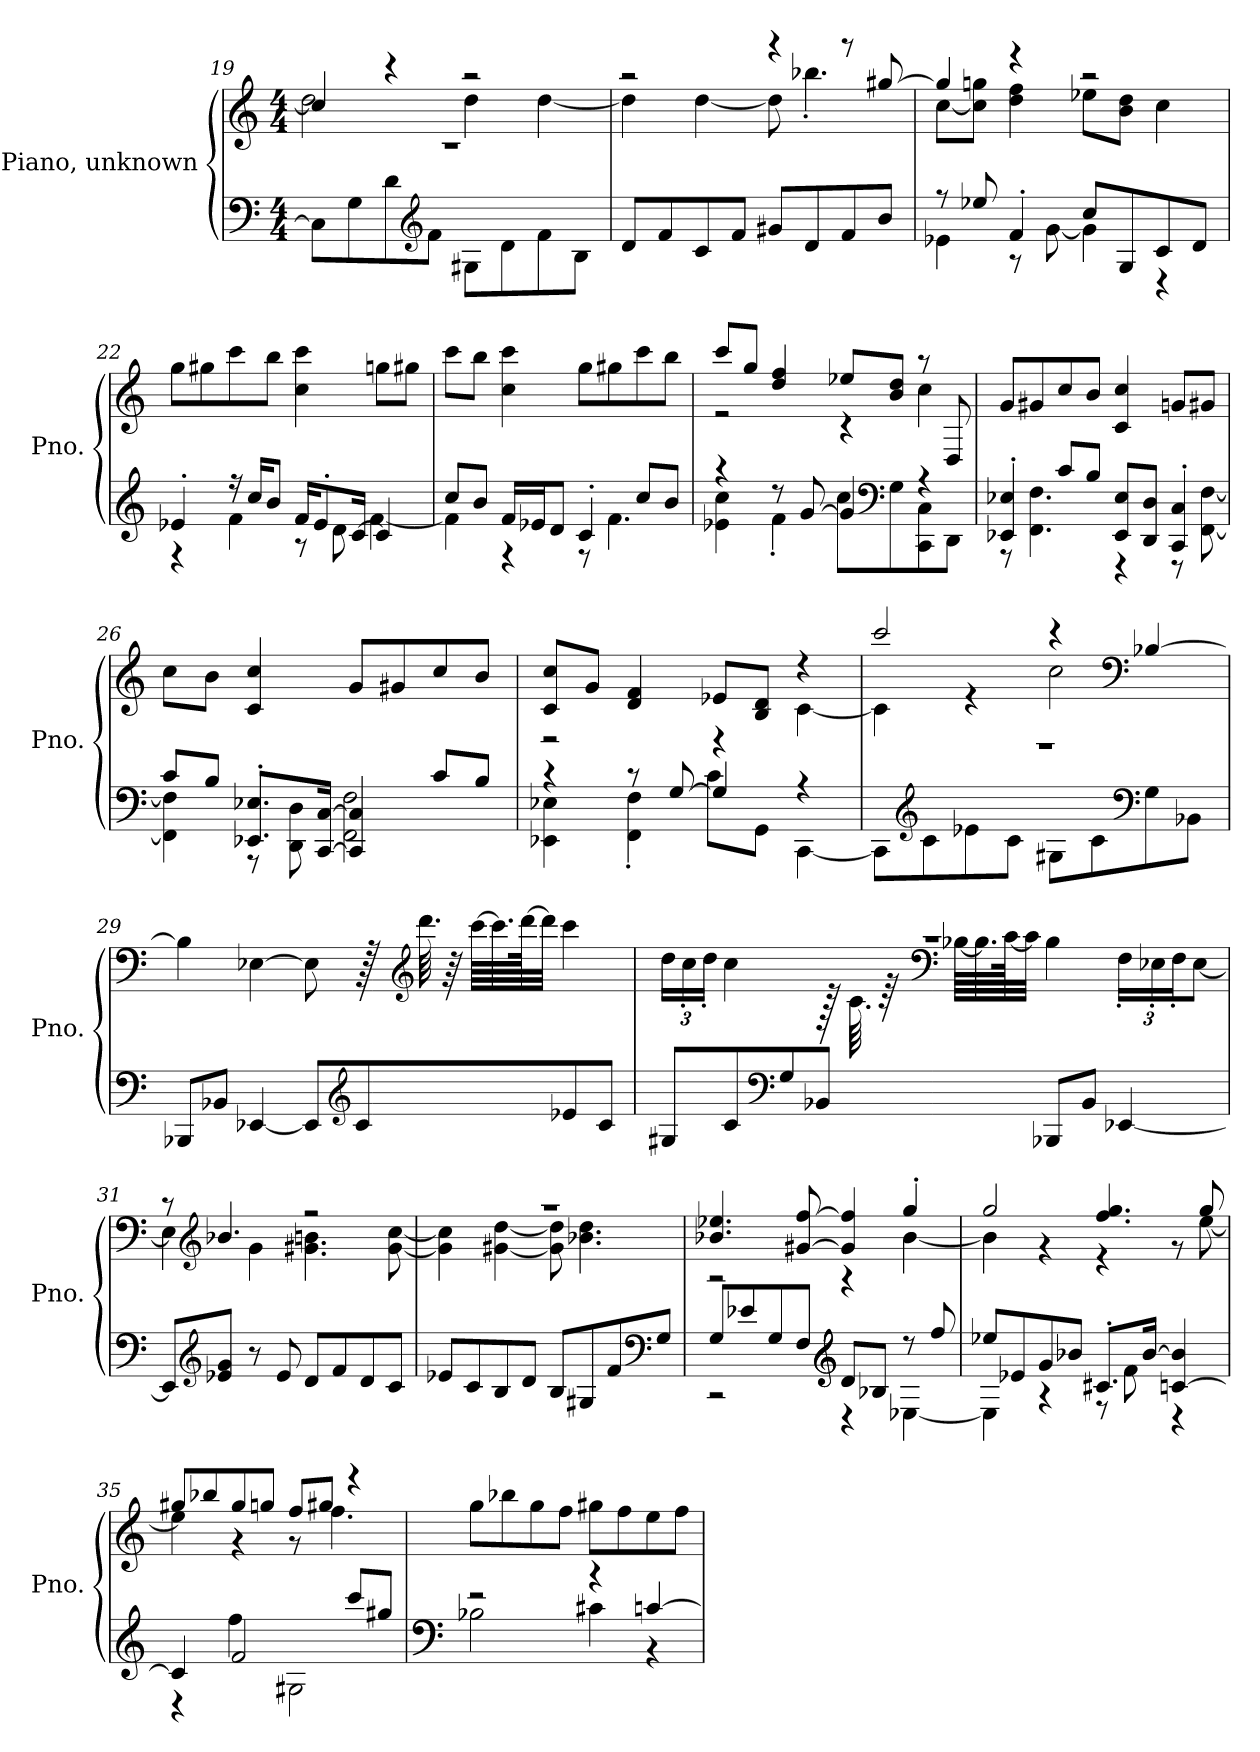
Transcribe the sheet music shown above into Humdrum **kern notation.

**kern	**kern
*part1	*part1
*staff2	*staff1
*I"Piano, unknown	*
*I'Pno.	*
*clefF4	*clefG2
*k[]	*k[]
*M4/4	*M4/4
=19	=19
*^	*^
1r	8C\L]	4cc/]	2dd\
.	8G\	.	.
.	8d\	4r	.
*clefG2	*	*	*
.	8f\J	.	.
.	8G#X\L	2r	4dd\
.	8d\	.	.
.	8f\	.	[4dd\
.	8B\J	.	.
*v	*v	*	*
!!LO:LB:g=z	!!
=20	=20	=20
8d/L	2r	4dd\]
8f/	.	.
8c/	.	[4dd\
8f/J	.	.
8g#X/L	4r	8dd\]
8d/	.	4.bb-X'\
8f/	8r	.
8b/J	[8gg#X/	.
=21	=21	=21
*^	*	*
8r	4e-X\	4gg#/]	[8cc\L
8ee-X/	.	.	8cc\] 8ggn\J
4f'/	8r	4r	4dd\ 4ff\
.	[8g\	.	.
8cc/L	4g\]	2r	8ee-X\L
8G/	.	.	8b\ 8dd\J
8c/	4r	.	4cc\
8d/J	.	.	.
*	*	*v	*v
=22	=22	=22
4e-X'/	4r	8gg\L
.	.	8gg#X\
16r	4f\	8ccc\
16cc/KL	.	.
8b/J	.	8bb\J
16f/KL	8r	4cc\ 4ccc\
8e-'/	.	.
.	8d\	.
[16c/Jk	.	.
4c/]	[4f\	8ggn\L
.	.	8gg#X\J
!!LO:LB:g=z
=23	=23	=23
8cc/L	4f\]	8ccc\L
8b/J	.	8bb\J
16f/LL	4r	4cc\ 4ccc\
16e-X/J	.	.
8d/J	.	.
4c'/	8r	8gg\L
.	4.f\	8gg#X\
8cc/L	.	8ccc\
8b/J	.	8bb\J
=24	=24	=24
*	*	*^
4r	4e-X\ 4cc\	8ccc/L	2r
.	.	8gg/J	.
8r	4f'\	4dd/ 4ff/	.
[8g/	.	.	.
4g/]	8cc\L	8ee-X/L	4r
*clefF4	*	*	*
.	8G\	8b/ 8dd/J	.
4r	8CC\ 8C\	8r	4cc\
.	8DD\J	8D/	.
*	*	*v	*v
=25	=25	=25
4EE-X/' 4E-X/'	8r	8g/L
.	4.FF\ 4.F\	8g#X/
8c/L	.	8cc/
8B/J	.	8b/J
8EE-/ 8E-/L	4r	4c/ 4cc/
8DD/ 8D/J	.	.
4CC/' 4C/'	8r	8gn/L
.	[8FF\ [8F\	8g#X/J
!!LO:LB:g=z
=26	=26	=26
8c/L	4FF\] 4F\]	8cc\L
8B/J	.	8b\J
8.EE-X/' 8.E-X/'L	8r	4c/ 4cc/
.	8DD\ 8D\	.
[16CC/ [16C/Jk	.	.
4CC/] 4C/]	2FF\ 2F\	8g/L
.	.	8g#X/
8c/L	.	8cc/
8B/J	.	8b/J
=27	=27	=27
*	*	*^
4r	4EE-X\ 4E-X\	8c/ 8cc/L	2r
.	.	8g/J	.
8r	4FF\' 4F\'	4d/ 4f/	.
[8G/	.	.	.
4G/]	8c\L	8e-X/L	4r
.	8GG\J	8B/ 8d/J	.
4r	[4CC\	4r	[4c\
=28	=28	=28	=28
1r	8CC\L]	2ccc/	4c\]
*clefG2	*	*	*
.	8c\	.	.
.	8e-X\	.	4r
.	8c\J	.	.
.	8G#X\L	4r	2cc\
.	8c\	.	.
*clefF4	*	*clefF4	*
.	8G#\	[4B-X/	.
.	8BB-X\J	.	.
*v	*v	*	*
*	*v	*v
!!LO:LB:g=z
=29	=29
8BBB-X/L	4B-\]
8BB-X/J	.
[4EE-X/	[4E-X\
8EE-/L]	8E-\]
*clefG2	*
8c/	128r
*	*clefG2
.	64.ddd\
.	64r
.	[64ccc\LLLL
.	64.ccc\]
.	[128ddd\JK
.	32ddd\JJJ]
8e-X/	4ccc\
8c/J	.
!!LO:LB:g=z
=30	=30
*	*^
*	*	*Xbrackettup
8G#X/L	1r	24dd\LL
.	.	24cc'\
.	.	24dd'\JJ
8c/	.	4cc\
*clefF4	*	*
8G#/	.	.
8BB-X/J	.	128r
.	.	64.c\
.	.	64r
*	*clefF4	*
.	.	[64B-X\LLLL
.	.	64.B-\]
.	.	[128c\JK
.	.	32c\JJJ]
8BBB-X/L	.	4B-\
8BB-/J	.	.
[4EE-X/	.	24F'\LL
.	.	24E-X'\
.	.	24F'\J
.	.	[8E-\J
=31	=31	=31
8EE-/L]	8r	4E-\]
*clefG2	*clefG2	*
8e-X/ 8g/J	4.b-X/	.
8r	.	4g\
8e-/	.	.
8d/L	2r	4.g#X\ 4.bn\
8f/	.	.
8d/	.	.
8c/J	.	[8g#\ [8cc\
!!LO:PB:g=z	!!
=32	=32	=32
8e-X/L	1r	4g#\] 4cc\]
8c/	.	.
8B/	.	[4g#X\ [4dd\
8d/J	.	.
8B/L	.	8g#\] 8dd\]
8G#X/	.	4.b-X\ 4.dd\
8f/	.	.
*clefF4	*	*
8G#/J	.	.
=33	=33	=33
*^	*	*
8G/L	2r	4.b-X/ 4.ee-X/	2r
8e-X/	.	.	.
8G/	.	.	.
8F/J	.	[8g#X/ [8ff/	.
*clefG2	*	*	*
8d/L	4r	4g#/] 4ff/]	4r
8B-X/J	.	.	.
8r	[4E-X\	4gg'/	[4b-\
8ff/	.	.	.
=34	=34	=34	=34
8ee-X/L	4E-\]	2gg/	4b-\]
8e-X/	.	.	.
8g/	4r	.	4r
8b-X/J	.	.	.
8.c#X'/L	8r	4.ff/ 4.gg/	4r
.	8f\	.	.
[16b-/Jk	.	.	.
[4cn/ 4b-/]	4r	.	8r
.	.	8gg/	[8ee\
!!LO:LB:g=z	!!
=35	=35	=35	=35
4c/]	4r	8gg#X/L	4ee\]
.	.	8bb-X/	.
2f/	4ff\	8gg#/	4r
.	.	8ggn/J	.
.	2G#X\	8ff/L	8r
.	.	8gg#X/J	4.ff\
8ccc/L	.	4r	.
8gg#X/J	.	.	.
*	*	*v	*v
=36	=36	=36
*clefF4	*	*
2r	2B-X\	8gg\L
.	.	8bb-X\
.	.	8gg\
.	.	8ff\J
4r	4c#X\	8gg#X\L
.	.	8ff\
[4cn/	4r	8ee\
.	.	8ff\J
*v	*v	*
=	=
*-	*-
